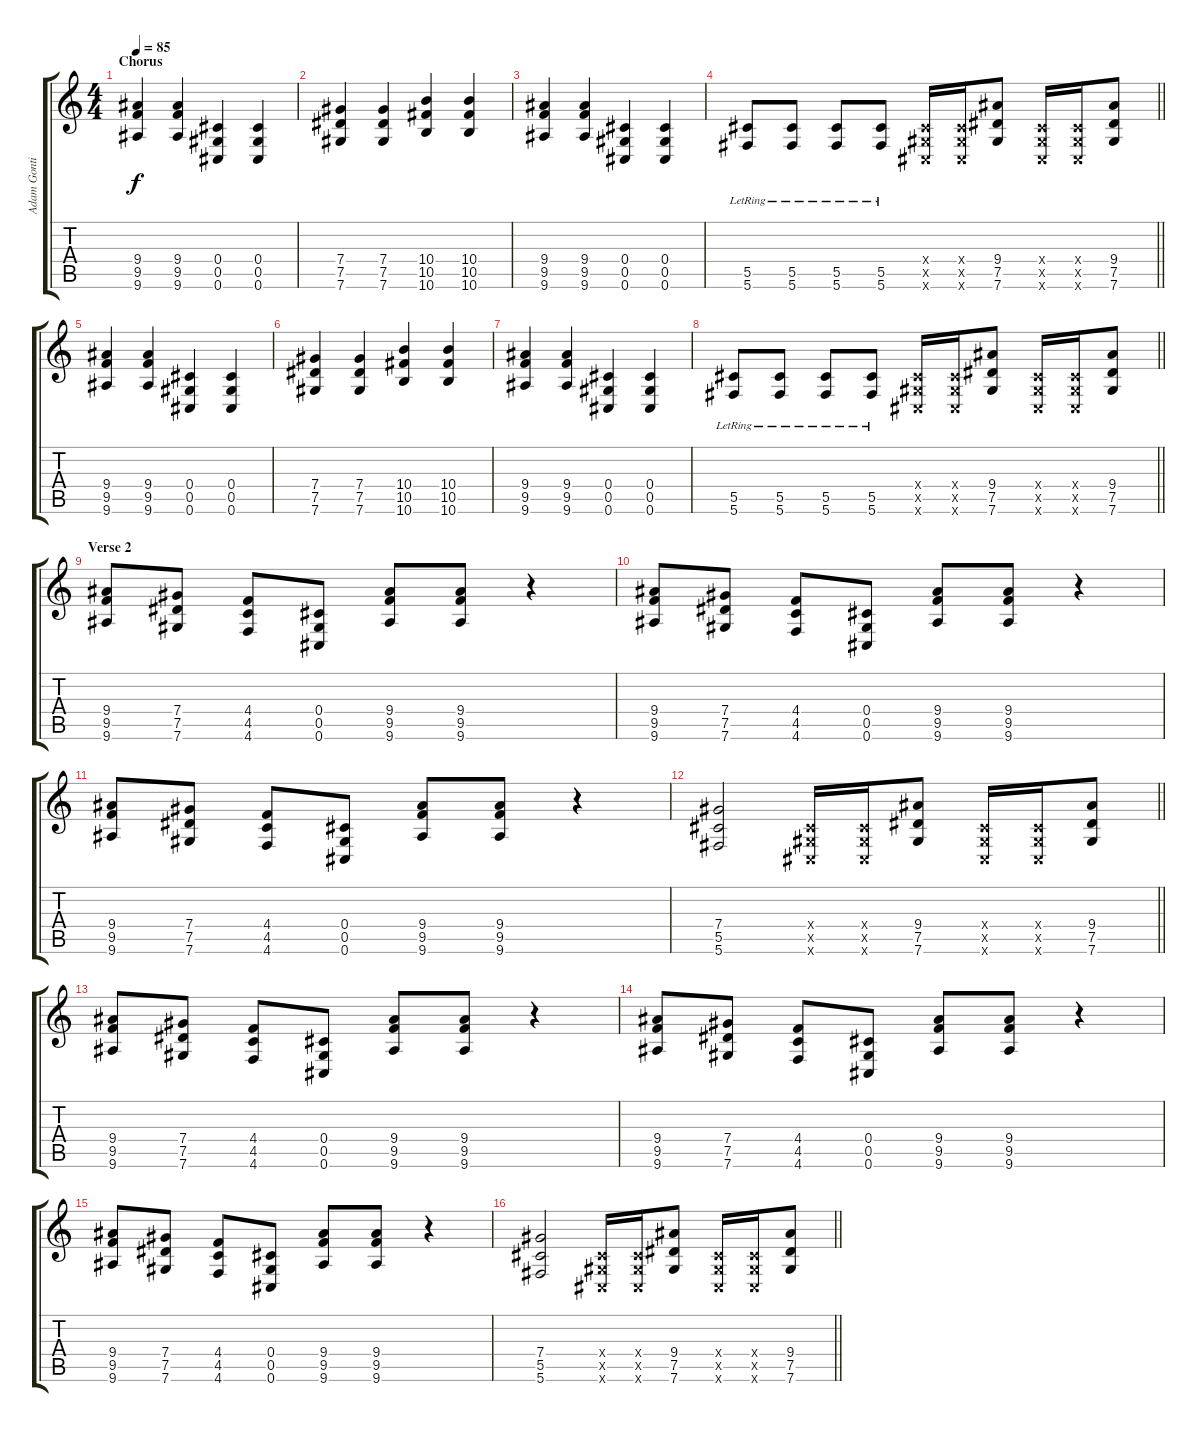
\track ("Adam Gontier Guitar" "Adam Gonti") {instrument overdrivenguitar}
\staff {score tabs}
\tuning (Eb4 Bb3 Gb3 Db3 Ab2 Db2) {hide}
\ts (4 4)
\section ("" "Chorus")
\tempo 85
\clef g2
\ks c
(9.4 9.5 9.6).4{dy f} (9.4 9.5 9.6).4 (0.4 0.5 0.6).4 (0.4 0.5 0.6).4 |
(7.4 7.5 7.6).4 (7.4 7.5 7.6).4 (10.4 10.5 10.6).4 (10.4 10.5 10.6).4 |
(9.4 9.5 9.6).4 (9.4 9.5 9.6).4 (0.4 0.5 0.6).4 (0.4 0.5 0.6).4 |
\barLineRight lightlight
(5.5{lr} 5.6{lr}).8 (5.5{lr} 5.6{lr}).8 (5.5{lr} 5.6{lr}).8 (5.5{lr} 5.6{lr}).8 (0.4{x} 0.5{x} 0.6{x}).16 (0.4{x} 0.5{x} 0.6{x}).16 (9.4 7.5 7.6).8 (0.4{x} 0.5{x} 0.6{x}).16 (0.4{x} 0.5{x} 0.6{x}).16 (9.4 7.5 7.6).8 |
(9.4 9.5 9.6).4 (9.4 9.5 9.6).4 (0.4 0.5 0.6).4 (0.4 0.5 0.6).4 |
(7.4 7.5 7.6).4 (7.4 7.5 7.6).4 (10.4 10.5 10.6).4 (10.4 10.5 10.6).4 |
(9.4 9.5 9.6).4 (9.4 9.5 9.6).4 (0.4 0.5 0.6).4 (0.4 0.5 0.6).4 |
\barLineRight lightlight
(5.5{lr} 5.6{lr}).8 (5.5{lr} 5.6{lr}).8 (5.5{lr} 5.6{lr}).8 (5.5{lr} 5.6{lr}).8 (0.4{x} 0.5{x} 0.6{x}).16 (0.4{x} 0.5{x} 0.6{x}).16 (9.4 7.5 7.6).8 (0.4{x} 0.5{x} 0.6{x}).16 (0.4{x} 0.5{x} 0.6{x}).16 (9.4 7.5 7.6).8 |
\section ("" "Verse 2")
(9.4 9.5 9.6).8 (7.4 7.5 7.6).8 (4.4 4.5 4.6).8 (0.4 0.5 0.6).8 (9.4 9.5 9.6).8 (9.4 9.5 9.6).8 r.4 |
(9.4 9.5 9.6).8 (7.4 7.5 7.6).8 (4.4 4.5 4.6).8 (0.4 0.5 0.6).8 (9.4 9.5 9.6).8 (9.4 9.5 9.6).8 r.4 |
(9.4 9.5 9.6).8 (7.4 7.5 7.6).8 (4.4 4.5 4.6).8 (0.4 0.5 0.6).8 (9.4 9.5 9.6).8 (9.4 9.5 9.6).8 r.4 |
\barLineRight lightlight
(7.4 5.5 5.6).2 (0.4{x} 0.5{x} 0.6{x}).16 (0.4{x} 0.5{x} 0.6{x}).16 (9.4 7.5 7.6).8 (0.4{x} 0.5{x} 0.6{x}).16 (0.4{x} 0.5{x} 0.6{x}).16 (9.4 7.5 7.6).8 |
(9.4 9.5 9.6).8 (7.4 7.5 7.6).8 (4.4 4.5 4.6).8 (0.4 0.5 0.6).8 (9.4 9.5 9.6).8 (9.4 9.5 9.6).8 r.4 |
(9.4 9.5 9.6).8 (7.4 7.5 7.6).8 (4.4 4.5 4.6).8 (0.4 0.5 0.6).8 (9.4 9.5 9.6).8 (9.4 9.5 9.6).8 r.4 |
(9.4 9.5 9.6).8 (7.4 7.5 7.6).8 (4.4 4.5 4.6).8 (0.4 0.5 0.6).8 (9.4 9.5 9.6).8 (9.4 9.5 9.6).8 r.4 |
\barLineRight lightlight
(7.4 5.5 5.6).2 (0.4{x} 0.5{x} 0.6{x}).16 (0.4{x} 0.5{x} 0.6{x}).16 (9.4 7.5 7.6).8 (0.4{x} 0.5{x} 0.6{x}).16 (0.4{x} 0.5{x} 0.6{x}).16 (9.4 7.5 7.6).8
